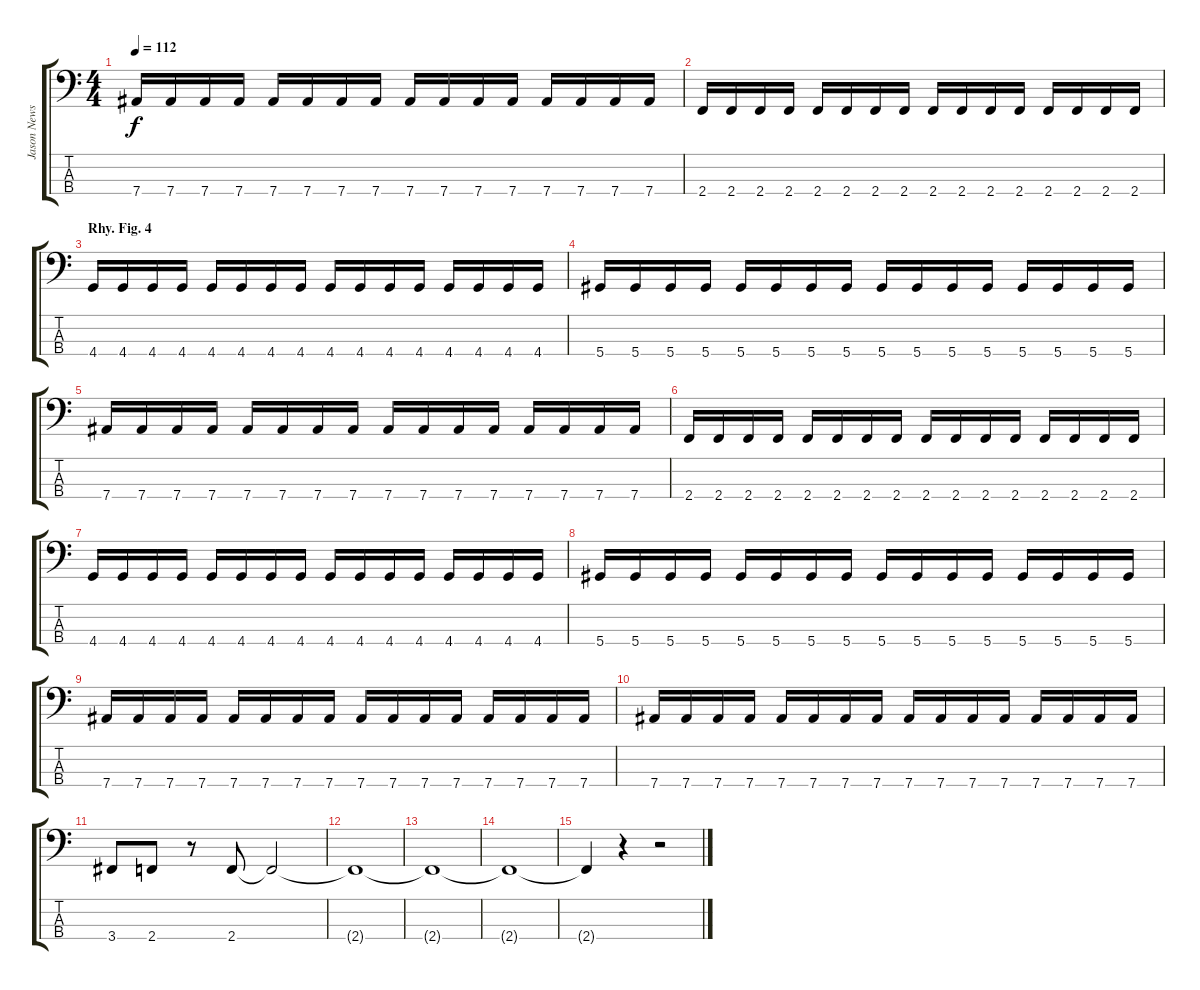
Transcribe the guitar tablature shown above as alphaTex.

\track ("Jason Newstead (Bass)" "Jason News") {instrument electricbasspick}
\staff {score tabs}
\tuning (Gb2 Db2 Ab1 Eb1) {hide}
\ts (4 4)
\tempo 112
\clef f4
\ks c
7.4.16{dy f} 7.4.16 7.4.16 7.4.16 7.4.16 7.4.16 7.4.16 7.4.16 7.4.16 7.4.16 7.4.16 7.4.16 7.4.16 7.4.16 7.4.16 7.4.16 |
2.4.16 2.4.16 2.4.16 2.4.16 2.4.16 2.4.16 2.4.16 2.4.16 2.4.16 2.4.16 2.4.16 2.4.16 2.4.16 2.4.16 2.4.16 2.4.16 |
\section ("" "Rhy. Fig. 4")
4.4.16 4.4.16 4.4.16 4.4.16 4.4.16 4.4.16 4.4.16 4.4.16 4.4.16 4.4.16 4.4.16 4.4.16 4.4.16 4.4.16 4.4.16 4.4.16 |
5.4.16 5.4.16 5.4.16 5.4.16 5.4.16 5.4.16 5.4.16 5.4.16 5.4.16 5.4.16 5.4.16 5.4.16 5.4.16 5.4.16 5.4.16 5.4.16 |
7.4.16 7.4.16 7.4.16 7.4.16 7.4.16 7.4.16 7.4.16 7.4.16 7.4.16 7.4.16 7.4.16 7.4.16 7.4.16 7.4.16 7.4.16 7.4.16 |
2.4.16 2.4.16 2.4.16 2.4.16 2.4.16 2.4.16 2.4.16 2.4.16 2.4.16 2.4.16 2.4.16 2.4.16 2.4.16 2.4.16 2.4.16 2.4.16 |
4.4.16 4.4.16 4.4.16 4.4.16 4.4.16 4.4.16 4.4.16 4.4.16 4.4.16 4.4.16 4.4.16 4.4.16 4.4.16 4.4.16 4.4.16 4.4.16 |
5.4.16 5.4.16 5.4.16 5.4.16 5.4.16 5.4.16 5.4.16 5.4.16 5.4.16 5.4.16 5.4.16 5.4.16 5.4.16 5.4.16 5.4.16 5.4.16 |
7.4.16 7.4.16 7.4.16 7.4.16 7.4.16 7.4.16 7.4.16 7.4.16 7.4.16 7.4.16 7.4.16 7.4.16 7.4.16 7.4.16 7.4.16 7.4.16 |
7.4.16 7.4.16 7.4.16 7.4.16 7.4.16 7.4.16 7.4.16 7.4.16 7.4.16 7.4.16 7.4.16 7.4.16 7.4.16 7.4.16 7.4.16 7.4.16 |
3.4.8 2.4.8 r.8 2.4.8 2.4{t}.2 |
2.4{t}.1 |
2.4{t}.1 |
2.4{t}.1 |
2.4{t}.4 r.4 r.2
